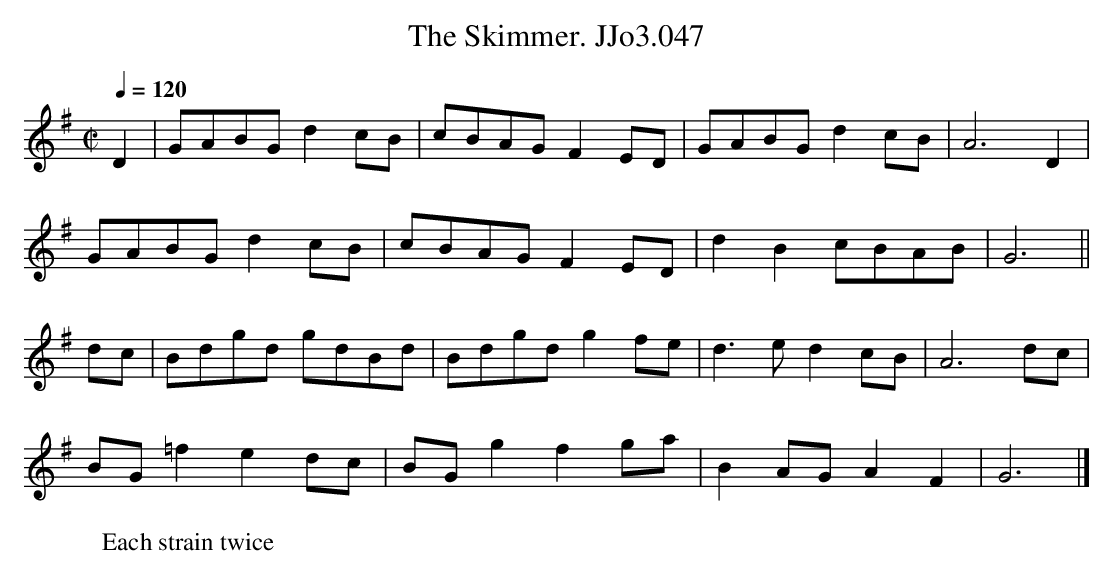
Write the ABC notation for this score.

X:1
T:Skimmer. JJo3.047, The
M:C|
L:1/8
Q:1/4=120
W:Each strain twice
K:G
D2|GABG d2cB|cBAG F2ED|GABGd2cB|A6D2|
GABGd2cB|cBAGF2ED|d2B2cBAB|G6||
dc|Bdgd gdBd|Bdgd g2fe|d2>e2d2cB|A6dc|
BG=f2e2dc|BGg2f2ga|B2AGA2F2|G6|]
